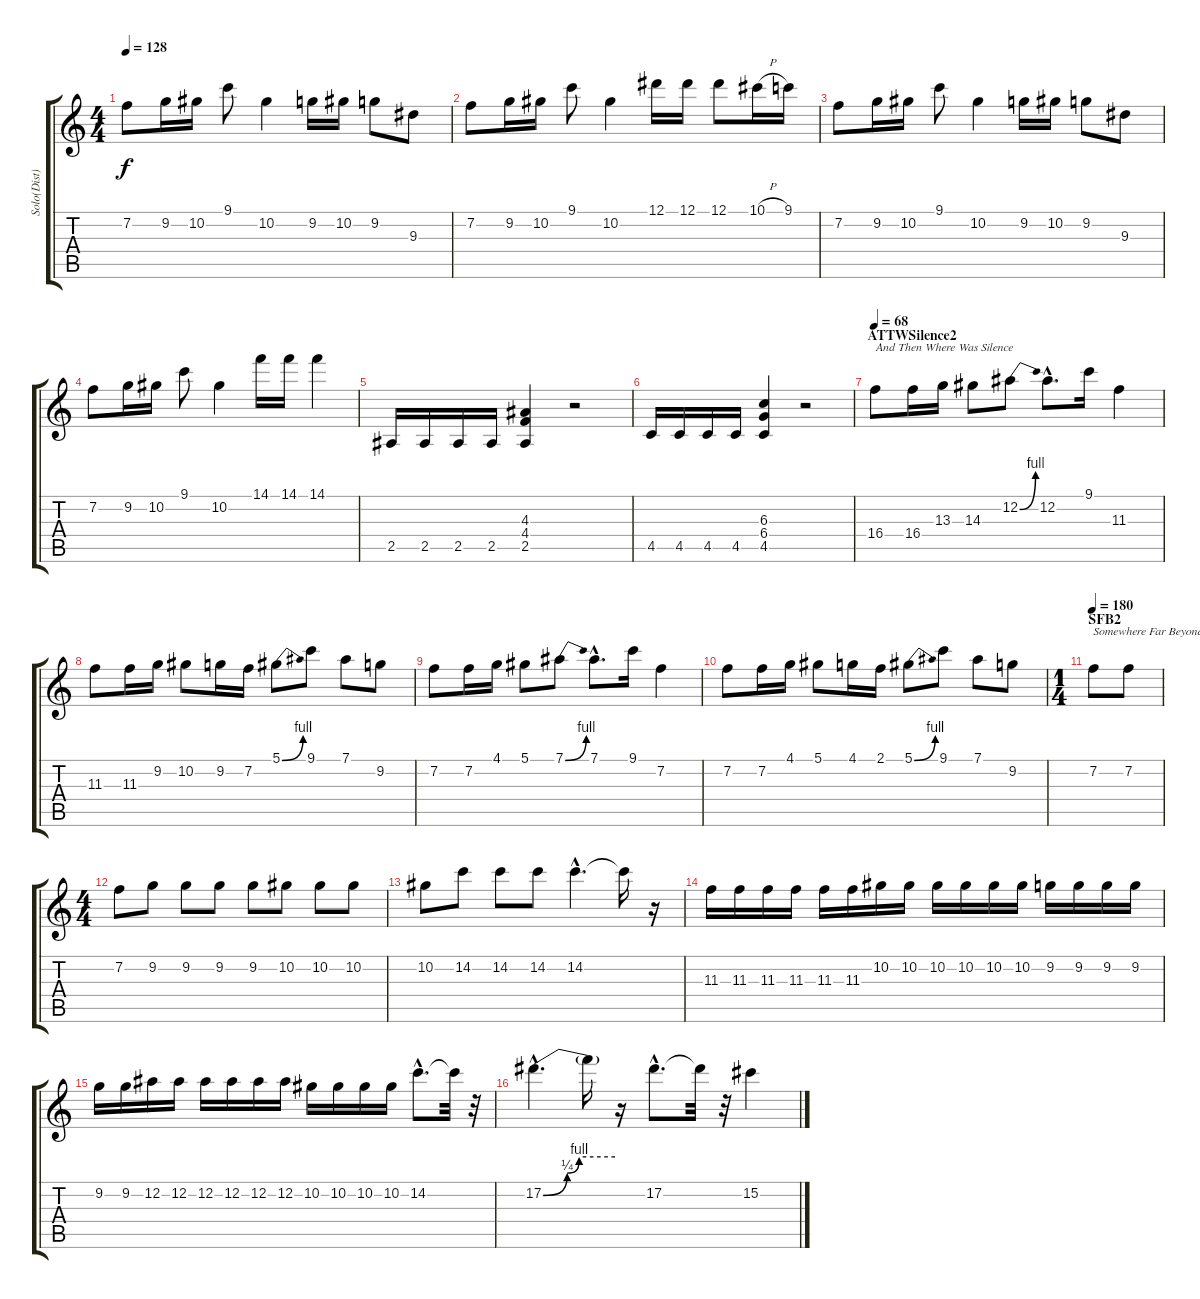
\track ("Solo(Dist)" "Solo(Dist)") {instrument distortionguitar}
\staff {score tabs}
\tuning (Eb4 Bb3 Gb3 Db3 Ab2 Eb2) {hide}
\ts (4 4)
\tempo 128
\clef g2
\ks c
7.2.8{dy f} 9.2.16 10.2.16 9.1.8 10.2.4 9.2.16 10.2.16 9.2.8 9.3.8 |
7.2.8 9.2.16 10.2.16 9.1.8 10.2.4 12.1.16 12.1.16 12.1.8 10.1{h}.16 9.1.16 |
7.2.8 9.2.16 10.2.16 9.1.8 10.2.4 9.2.16 10.2.16 9.2.8 9.3.8 |
7.2.8 9.2.16 10.2.16 9.1.8 10.2.4 14.1.16 14.1.16 14.1.4 |
2.5.16 2.5.16 2.5.16 2.5.16 (4.3 4.4 2.5).4 r.2 |
4.5.16 4.5.16 4.5.16 4.5.16 (6.3 6.4 4.5).4 r.2 |
\section ("" "ATTWSilence2")
\tempo 68
16.4.8{txt "And Then Where Was Silence" volume 16 instrument distortionguitar} 16.4.16 13.3.16 14.3.8 12.2{be (bend 0 0 60 4)}.8 12.2{hac}.8{d} 9.1.16 11.3.4 |
11.3.8 11.3.16 9.2.16 10.2.8 9.2.16 7.2.16 5.1{be (bend 0 0 60 4)}.8 9.1.8 7.1.8 9.2.8 |
7.2.8 7.2.16 4.1.16 5.1.8 7.1{be (bend 0 0 60 4)}.8 7.1{hac}.8{d} 9.1.16 7.2.4 |
7.2.8 7.2.16 4.1.16 5.1.8 4.1.16 2.1.16 5.1{be (bend 0 0 60 4)}.8 9.1.8 7.1.8 9.2.8 |
\ts (1 4)
\section ("" "SFB2")
\tempo 180
7.2.8{txt "Somewhere Far Beyond" volume 13 balance 5 instrument distortionguitar} 7.2.8 |
\ts (4 4)
7.2.8 9.2.8 9.2.8 9.2.8 9.2.8 10.2.8 10.2.8 10.2.8 |
10.2.8 14.2.8 14.2.8 14.2.8 14.2{hac}.4{d} 14.2{t}.16 r.16 |
11.3.16 11.3.16 11.3.16 11.3.16 11.3.16 11.3.16 10.2.16 10.2.16 10.2.16 10.2.16 10.2.16 10.2.16 9.2.16 9.2.16 9.2.16 9.2.16 |
9.2.16 9.2.16 12.2.16 12.2.16 12.2.16 12.2.16 12.2.16 12.2.16 10.2.16 10.2.16 10.2.16 10.2.16 14.2{hac}.8{d} 14.2{t}.32 r.32 |
17.2{be (custom 0 0 20 1 30 4 60 4) hac}.4{d} 17.2{t}.16 r.16 17.2{hac}.8{d} 17.2{t}.32 r.32 15.2.4
